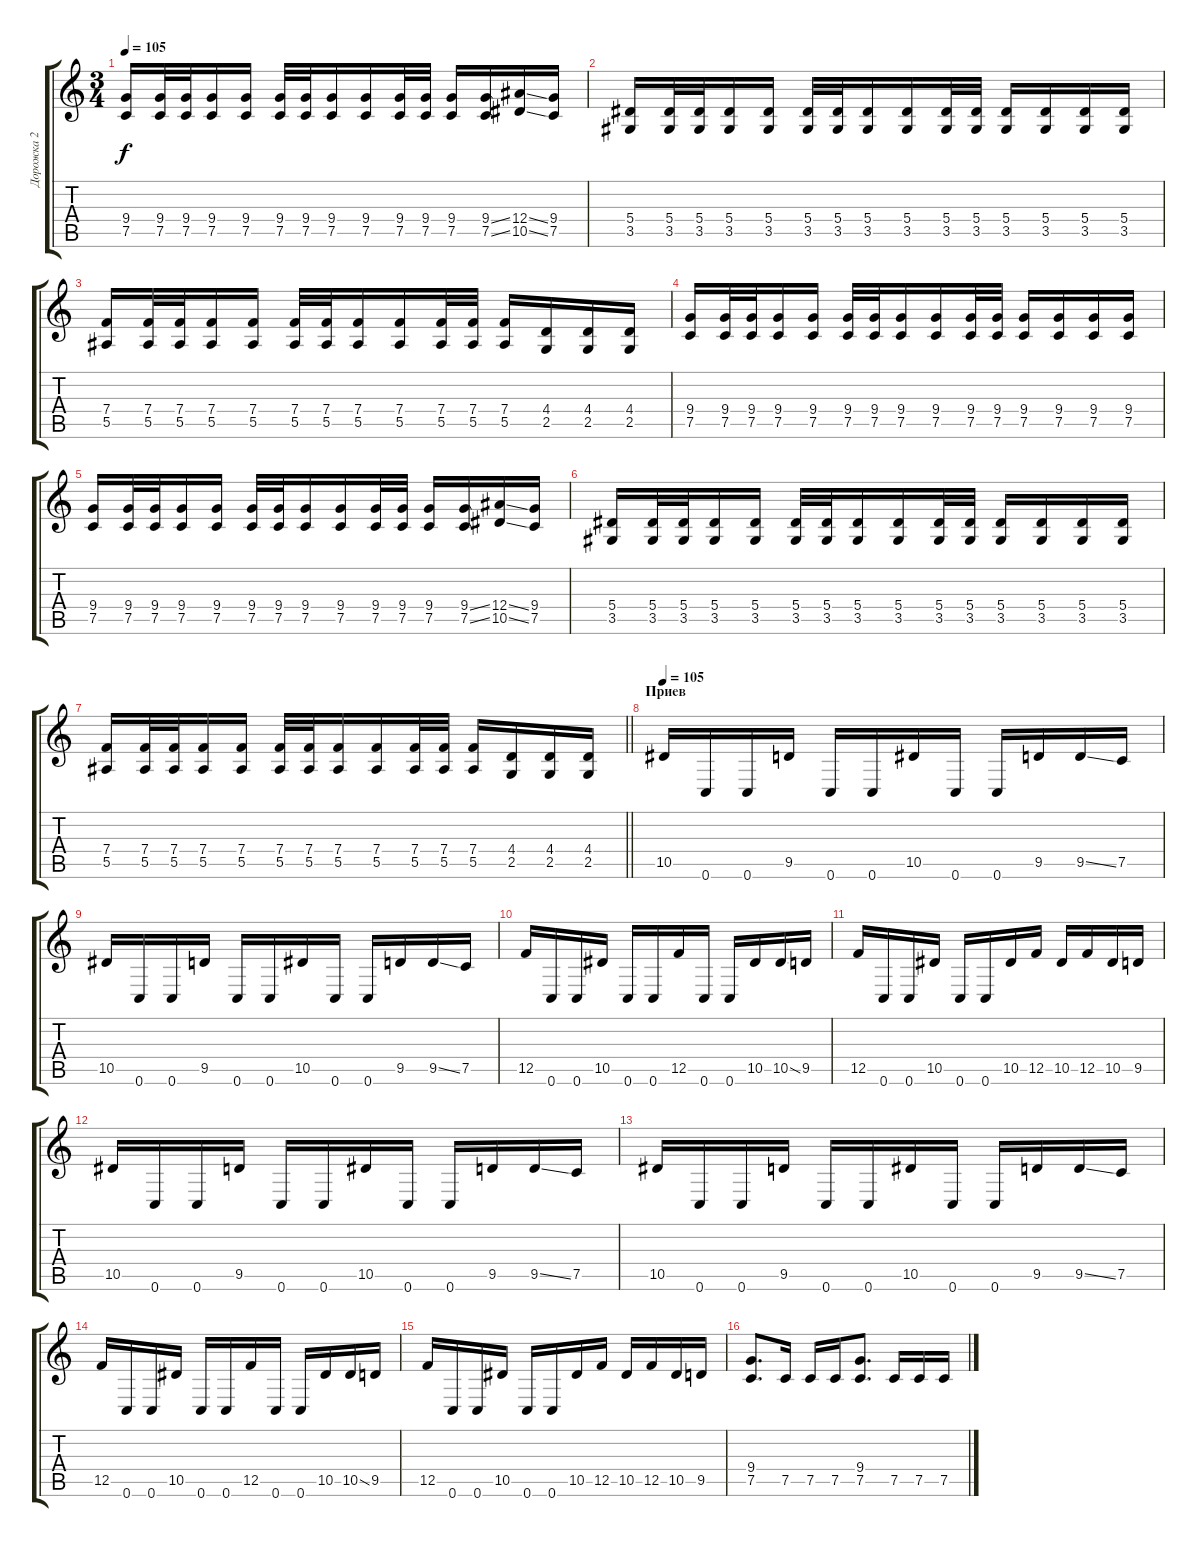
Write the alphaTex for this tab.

\track ("Дорожка 2" "Дорожка 2") {instrument distortionguitar}
\staff {score tabs}
\tuning (C4 G3 Eb3 Bb2 F2 C2) {hide}
\ts (3 4)
\tempo 105
\clef g2
\ks c
(9.4 7.5).16{dy f} (9.4 7.5).32 (9.4 7.5).32 (9.4 7.5).16 (9.4 7.5).16 (9.4 7.5).32 (9.4 7.5).32 (9.4 7.5).16 (9.4 7.5).16 (9.4 7.5).32 (9.4 7.5).32 (9.4 7.5).16 (9.4{ss} 7.5{ss}).16 (12.4{ss} 10.5{ss}).16 (9.4 7.5).16 |
(5.4 3.5).16 (5.4 3.5).32 (5.4 3.5).32 (5.4 3.5).16 (5.4 3.5).16 (5.4 3.5).32 (5.4 3.5).32 (5.4 3.5).16 (5.4 3.5).16 (5.4 3.5).32 (5.4 3.5).32 (5.4 3.5).16 (5.4 3.5).16 (5.4 3.5).16 (5.4 3.5).16 |
(7.4 5.5).16 (7.4 5.5).32 (7.4 5.5).32 (7.4 5.5).16 (7.4 5.5).16 (7.4 5.5).32 (7.4 5.5).32 (7.4 5.5).16 (7.4 5.5).16 (7.4 5.5).32 (7.4 5.5).32 (7.4 5.5).16 (4.4 2.5).16 (4.4 2.5).16 (4.4 2.5).16 |
(9.4 7.5).16 (9.4 7.5).32 (9.4 7.5).32 (9.4 7.5).16 (9.4 7.5).16 (9.4 7.5).32 (9.4 7.5).32 (9.4 7.5).16 (9.4 7.5).16 (9.4 7.5).32 (9.4 7.5).32 (9.4 7.5).16 (9.4 7.5).16 (9.4 7.5).16 (9.4 7.5).16 |
(9.4 7.5).16 (9.4 7.5).32 (9.4 7.5).32 (9.4 7.5).16 (9.4 7.5).16 (9.4 7.5).32 (9.4 7.5).32 (9.4 7.5).16 (9.4 7.5).16 (9.4 7.5).32 (9.4 7.5).32 (9.4 7.5).16 (9.4{ss} 7.5{ss}).16 (12.4{ss} 10.5{ss}).16 (9.4 7.5).16 |
(5.4 3.5).16 (5.4 3.5).32 (5.4 3.5).32 (5.4 3.5).16 (5.4 3.5).16 (5.4 3.5).32 (5.4 3.5).32 (5.4 3.5).16 (5.4 3.5).16 (5.4 3.5).32 (5.4 3.5).32 (5.4 3.5).16 (5.4 3.5).16 (5.4 3.5).16 (5.4 3.5).16 |
\barLineRight lightlight
(7.4 5.5).16 (7.4 5.5).32 (7.4 5.5).32 (7.4 5.5).16 (7.4 5.5).16 (7.4 5.5).32 (7.4 5.5).32 (7.4 5.5).16 (7.4 5.5).16 (7.4 5.5).32 (7.4 5.5).32 (7.4 5.5).16 (4.4 2.5).16 (4.4 2.5).16 (4.4 2.5).16 |
\section ("" "Приев")
\tempo 105
10.5.16 0.6.16 0.6.16 9.5.16 0.6.16 0.6.16 10.5.16 0.6.16 0.6.16 9.5.16 9.5{ss}.16 7.5.16 |
10.5.16 0.6.16 0.6.16 9.5.16 0.6.16 0.6.16 10.5.16 0.6.16 0.6.16 9.5.16 9.5{ss}.16 7.5.16 |
12.5.16 0.6.16 0.6.16 10.5.16 0.6.16 0.6.16 12.5.16 0.6.16 0.6.16 10.5.16 10.5{ss}.16 9.5.16 |
12.5.16 0.6.16 0.6.16 10.5.16 0.6.16 0.6.16 10.5.16 12.5.16 10.5.16 12.5.16 10.5.16 9.5.16 |
10.5.16 0.6.16 0.6.16 9.5.16 0.6.16 0.6.16 10.5.16 0.6.16 0.6.16 9.5.16 9.5{ss}.16 7.5.16 |
10.5.16 0.6.16 0.6.16 9.5.16 0.6.16 0.6.16 10.5.16 0.6.16 0.6.16 9.5.16 9.5{ss}.16 7.5.16 |
12.5.16 0.6.16 0.6.16 10.5.16 0.6.16 0.6.16 12.5.16 0.6.16 0.6.16 10.5.16 10.5{ss}.16 9.5.16 |
12.5.16 0.6.16 0.6.16 10.5.16 0.6.16 0.6.16 10.5.16 12.5.16 10.5.16 12.5.16 10.5.16 9.5.16 |
(9.4 7.5).8{d} 7.5.16 7.5.16 7.5.16 (9.4 7.5).8{d} 7.5.16 7.5.16 7.5.16
